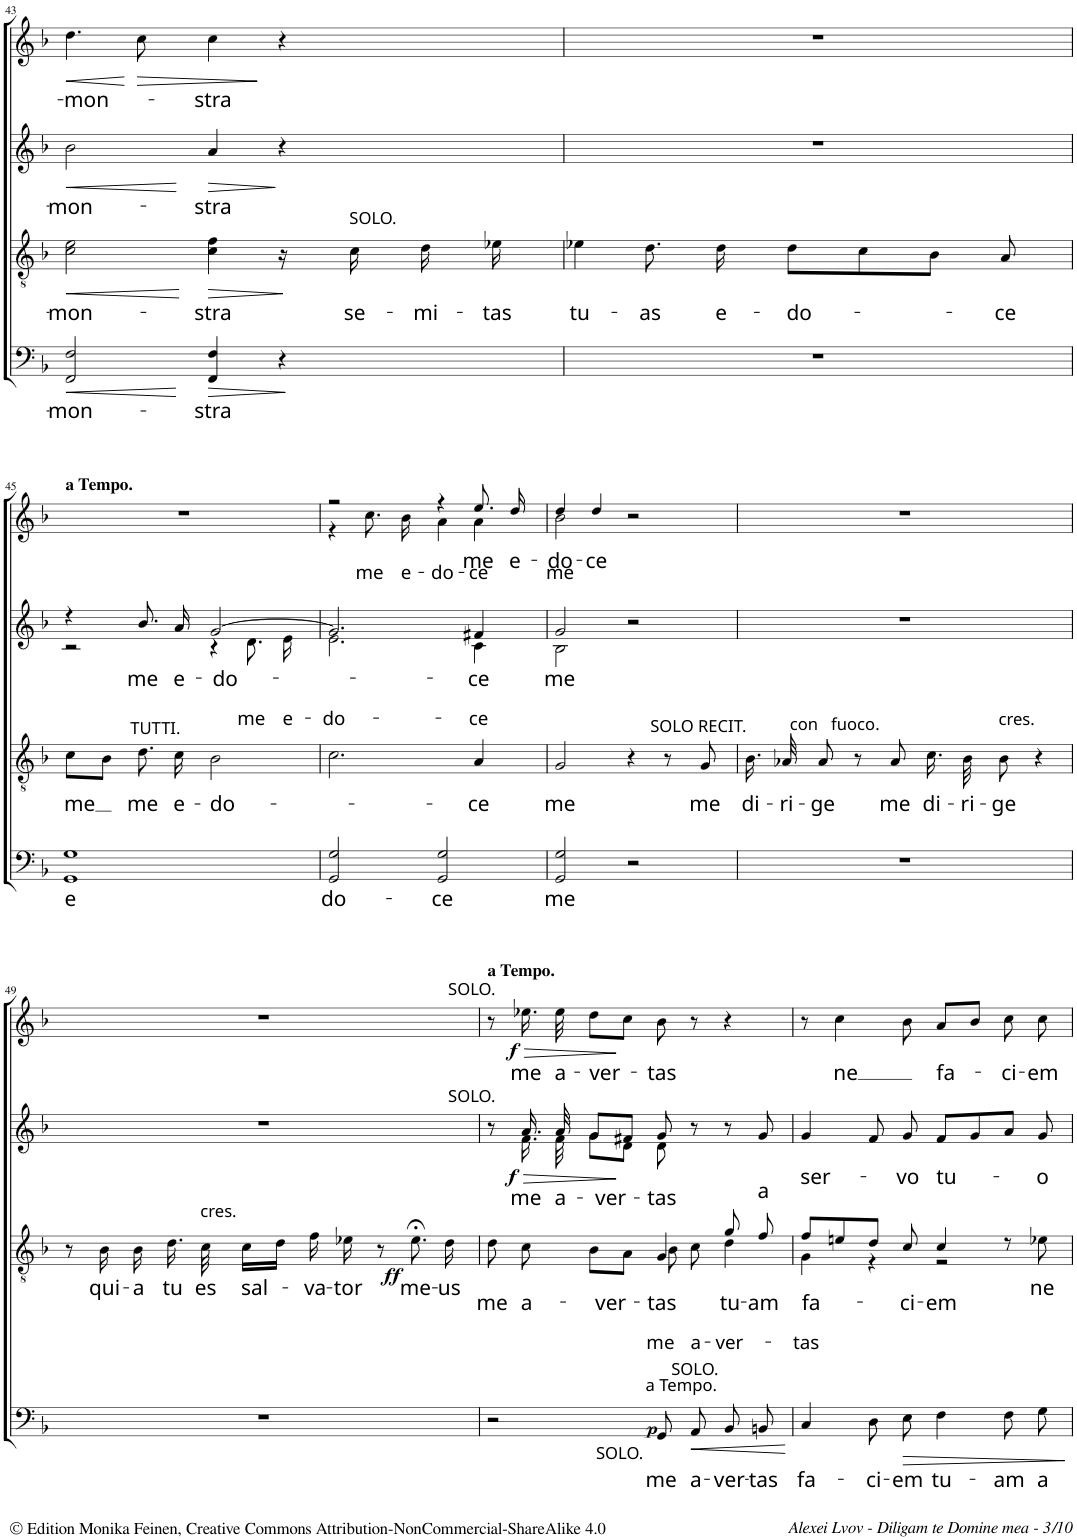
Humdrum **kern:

**kern	**text	**dynam	**kern	**text	**text	**dynam	**kern	**text	**text	**dynam	**kern	**text	**text	**dynam
*part4	*part4	*part4	*part3	*part3	*part3	*part3	*part2	*part2	*part2	*part2	*part1	*part1	*part1	*part1
*staff4	*staff4	*staff4	*staff3	*staff3	*staff3	*staff3	*staff2	*staff2	*staff2	*staff2	*staff1	*staff1	*staff1	*staff1
*I"BASSO.	*	*	*I"TENORE.	*	*	*	*I"ALTO.	*	*	*	*I"SOPRANO.	*	*	*
!!LO:PB:g=z
*clefF4	*	*	*clefGv2	*	*	*	*clefG2	*	*	*	*clefG2	*	*	*
*k[b-]	*	*	*k[b-]	*	*	*	*k[b-]	*	*	*	*k[b-]	*	*	*
*M4/4	*	*	*M4/4	*	*	*	*M4/4	*	*	*	*M4/4	*	*	*
*met(c)	*	*	*met(c)	*	*	*	*met(c)	*	*	*	*met(c)	*	*	*
=43	=43	=43	=43	=43	=43	=43	=43	=43	=43	=43	=43	=43	=43	=43
!	!LO:LY:b	!LO:HP:b	!	!LO:LY:b	!	!LO:HP:b	!	!LO:LY:b	!	!LO:HP:b	!	!LO:LY:b	!	!LO:HP:b
2FF/ 2F/	-mon-	<	2c\ 2e\	-mon-	.	<	2b-\	-mon-	.	<	4.dd\	-mon-	.	<
!	!	!	!	!	!	!	!	!	!	!	!	!	!	!LO:HP:n=1:b
.	.	.	.	.	.	.	.	.	.	.	8cc\	.	.	[ >
!	!LO:LY:b	!LO:HP:n=1:b	!	!LO:LY:b	!	!LO:HP:n=1:b	!	!LO:LY:b	!	!LO:HP:n=1:b	!	!LO:LY:b	!	!
4FF/ 4F/	-stra	[ >	4c\ 4f\	-stra	.	[ >	4a/	-stra	.	[ >	4cc\	-stra	.	.
4r	.	]	16r	.	.	]	4r	.	.	]	4r	.	.	]
!	!	!	!LO:TX:a:t=SOLO.	!	!	!	!	!	!	!	!	!	!	!
!	!	!	!	!LO:LY:b	!	!	!	!	!	!	!	!	!	!
.	.	.	16c\	se-	.	.	.	.	.	.	.	.	.	.
!	!	!	!	!LO:LY:b	!	!	!	!	!	!	!	!	!	!
.	.	.	16d\	-mi-	.	.	.	.	.	.	.	.	.	.
!	!	!	!	!LO:LY:b	!	!	!	!	!	!	!	!	!	!
.	.	.	16e-X\	-tas	.	.	.	.	.	.	.	.	.	.
=44	=44	=44	=44	=44	=44	=44	=44	=44	=44	=44	=44	=44	=44	=44
!	!	!	!	!LO:LY:b	!	!	!	!	!	!	!	!	!	!
1r	.	.	4e-X\	tu-	.	.	1r	.	.	.	1r	.	.	.
!	!	!	!	!LO:LY:b	!	!	!	!	!	!	!	!	!	!
.	.	.	8.d\	-as	.	.	.	.	.	.	.	.	.	.
!	!	!	!	!LO:LY:b	!	!	!	!	!	!	!	!	!	!
.	.	.	16d\	e-	.	.	.	.	.	.	.	.	.	.
!	!	!	!	!LO:LY:b	!	!	!	!	!	!	!	!	!	!
.	.	.	8d\L	-do-	.	.	.	.	.	.	.	.	.	.
.	.	.	8c\	.	.	.	.	.	.	.	.	.	.	.
.	.	.	8B-\J	.	.	.	.	.	.	.	.	.	.	.
!	!	!	!	!LO:LY:b	!	!	!	!	!	!	!	!	!	!
.	.	.	8A/	-ce	.	.	.	.	.	.	.	.	.	.
!!LO:LB:g=z
=45	=45	=45	=45	=45	=45	=45	=45	=45	=45	=45	=45	=45	=45	=45
!	!	!	!	!	!	!	!	!	!	!	!LO:TX:a:B:t=a Tempo.	!	!	!
!	!LO:LY:b	!	!	!LO:LY:b	!	!	!	!	!	!	!	!	!	!
*	*	*	*	*	*	*	*^	*	*	*	*	*	*	*
1GG 1G	e	.	8c\L	me	.	.	4r	2r	.	.	.	1r	.	.	.
.	.	.	8B-\J	.	.	.	.	.	.	.	.	.	.	.	.
!	!	!	!LO:TX:a:t=TUTTI.	!	!	!	!	!	!	!	!	!	!	!	!
!	!	!	!	!LO:LY:b	!	!	!	!	!LO:LY:b	!	!	!	!	!	!
.	.	.	8.d\	me	.	.	8.b-/	.	me	.	.	.	.	.	.
!	!	!	!	!LO:LY:b	!	!	!	!	!LO:LY:b	!	!	!	!	!	!
.	.	.	16c\	e-	.	.	16a/	.	e-	.	.	.	.	.	.
!	!	!	!	!LO:LY:b	!	!	!	!	!LO:LY:b	!	!	!	!	!	!
.	.	.	2B-\	-do-	.	.	[2g/	4r	-do-	.	.	.	.	.	.
!	!	!	!	!	!	!	!	!	!	!LO:LY:b	!	!	!	!	!
.	.	.	.	.	.	.	.	8.d\	.	me	.	.	.	.	.
!	!	!	!	!	!	!	!	!	!	!LO:LY:b	!	!	!	!	!
.	.	.	.	.	.	.	.	16e\	.	e-	.	.	.	.	.
=46	=46	=46	=46	=46	=46	=46	=46	=46	=46	=46	=46	=46	=46	=46	=46
!	!LO:LY:b	!	!	!	!	!	!	!	!	!LO:LY:b	!	!	!	!	!
*	*	*	*	*	*	*	*	*	*	*	*	*^	*	*	*
2GG/ 2G/	do-	.	2.c\	.	.	.	2.g/]	2.e\	.	-do-	.	2r	4r	.	.	.
!	!	!	!	!	!	!	!	!	!	!	!	!	!	!	!LO:LY:b	!
.	.	.	.	.	.	.	.	.	.	.	.	.	8.cc\	.	me	.
!	!	!	!	!	!	!	!	!	!	!	!	!	!	!	!LO:LY:b	!
.	.	.	.	.	.	.	.	.	.	.	.	.	16b-\	.	e-	.
!	!LO:LY:b	!	!	!	!	!	!	!	!	!	!	!	!	!	!LO:LY:b	!
2GG/ 2G/	-ce	.	.	.	.	.	.	.	.	.	.	4r	4a\	.	-do-	.
!	!	!	!	!LO:LY:b	!	!	!	!	!LO:LY:b	!	!	!	!	!	!	!
!	!	!	!	!	!	!	!	!	!	!LO:LY:b	!	!	!	!LO:LY:b	!	!
!	!	!	!	!	!	!	!	!	!	!	!	!	!	!	!LO:LY:b	!
.	.	.	4A/	-ce	.	.	4f#X/	4c\	.	-ce	.	8.ee/	4a\	.	-ce	.
!	!	!	!	!	!	!	!	!	!	!	!	!	!	!LO:LY:b	!	!
.	.	.	.	.	.	.	.	.	.	.	.	16dd/	.	e-	.	.
=47	=47	=47	=47	=47	=47	=47	=47	=47	=47	=47	=47	=47	=47	=47	=47	=47
!	!LO:LY:b	!	!	!LO:LY:b	!	!	!	!	!LO:LY:b	!	!	!	!	!LO:LY:b	!	!
!	!	!	!	!	!	!	!	!	!	!	!	!	!	!	!LO:LY:b	!
2GG/ 2G/	me	.	2G/	me	.	.	2g/	2B-\	me	.	.	4dd/	2b-\	.	me	.
!	!	!	!	!	!	!	!	!	!	!	!	!	!	!LO:LY:b	!	!
.	.	.	.	.	.	.	.	.	.	.	.	4dd/	.	-ce	.	.
2r	.	.	4r	.	.	.	2r	2ryy	.	.	.	2r	2ryy	.	.	.
.	.	.	8r	.	.	.	.	.	.	.	.	.	.	.	.	.
!	!	!	!LO:TX:a:t=SOLO RECIT.	!	!	!	!	!	!	!	!	!	!	!	!	!
!	!	!	!	!LO:LY:b	!	!	!	!	!	!	!	!	!	!	!	!
.	.	.	8G/	me	.	.	.	.	.	.	.	.	.	.	.	.
*	*	*	*	*	*	*	*v	*v	*	*	*	*	*	*	*	*
*	*	*	*	*	*	*	*	*	*	*	*v	*v	*	*	*
=48	=48	=48	=48	=48	=48	=48	=48	=48	=48	=48	=48	=48	=48	=48
!	!	!	!	!LO:LY:b	!	!	!	!	!	!	!	!	!	!
1r	.	.	16.B-\	di-	.	.	1r	.	.	.	1r	.	.	.
!	!	!	!LO:TX:a:t=con   fuoco.	!	!	!	!	!	!	!	!	!	!	!
!	!	!	!	!LO:LY:b	!	!	!	!	!	!	!	!	!	!
.	.	.	32A-X/	-ri-	.	.	.	.	.	.	.	.	.	.
!	!	!	!	!LO:LY:b	!	!	!	!	!	!	!	!	!	!
.	.	.	8A-/	-ge	.	.	.	.	.	.	.	.	.	.
.	.	.	8r	.	.	.	.	.	.	.	.	.	.	.
!	!	!	!	!LO:LY:b	!	!	!	!	!	!	!	!	!	!
.	.	.	8A-/	me	.	.	.	.	.	.	.	.	.	.
!	!	!	!	!LO:LY:b	!	!	!	!	!	!	!	!	!	!
.	.	.	16.c\	di-	.	.	.	.	.	.	.	.	.	.
!	!	!	!	!LO:LY:b	!	!	!	!	!	!	!	!	!	!
.	.	.	32B-\	-ri-	.	.	.	.	.	.	.	.	.	.
!	!	!	!LO:TX:a:t=cres.	!	!	!	!	!	!	!	!	!	!	!
!	!	!	!	!LO:LY:b	!	!	!	!	!	!	!	!	!	!
.	.	.	8B-\	-ge	.	.	.	.	.	.	.	.	.	.
.	.	.	4r	.	.	.	.	.	.	.	.	.	.	.
!!LO:LB:g=z
=49	=49	=49	=49	=49	=49	=49	=49	=49	=49	=49	=49	=49	=49	=49
1r	.	.	8r	.	.	.	1r	.	.	.	1r	.	.	.
!	!	!	!	!LO:LY:b	!	!	!	!	!	!	!	!	!	!
.	.	.	16B-\	qui-	.	.	.	.	.	.	.	.	.	.
!	!	!	!	!LO:LY:b	!	!	!	!	!	!	!	!	!	!
.	.	.	16B-\	-a	.	.	.	.	.	.	.	.	.	.
!	!	!	!	!LO:LY:b	!	!	!	!	!	!	!	!	!	!
.	.	.	16.d\	tu	.	.	.	.	.	.	.	.	.	.
!	!	!	!LO:TX:a:t=cres.	!	!	!	!	!	!	!	!	!	!	!
!	!	!	!	!LO:LY:b	!	!	!	!	!	!	!	!	!	!
.	.	.	32c\	es	.	.	.	.	.	.	.	.	.	.
!	!	!	!	!LO:LY:b	!	!	!	!	!	!	!	!	!	!
.	.	.	16c\LL	sal-	.	.	.	.	.	.	.	.	.	.
.	.	.	16d\JJ	.	.	.	.	.	.	.	.	.	.	.
!	!	!	!	!LO:LY:b	!	!	!	!	!	!	!	!	!	!
.	.	.	16f\	-va-	.	.	.	.	.	.	.	.	.	.
!	!	!	!	!LO:LY:b	!	!	!	!	!	!	!	!	!	!
.	.	.	16e-X\	-tor	.	.	.	.	.	.	.	.	.	.
.	.	.	8r	.	.	.	.	.	.	.	.	.	.	.
!	!	!	!	!LO:LY:b	!	!LO:DY:b	!	!	!	!	!	!	!	!
.	.	.	8.e-;<\	me-	.	ff	.	.	.	.	.	.	.	.
!	!	!	!	!LO:LY:b	!	!	!	!	!	!	!	!	!	!
.	.	.	16d\	-us	.	.	.	.	.	.	.	.	.	.
=50	=50	=50	=50	=50	=50	=50	=50	=50	=50	=50	=50	=50	=50	=50
!	!	!	!	!	!	!	!	!	!	!	!LO:TX:a:t=SOLO.	!	!	!
!	!	!	!	!	!	!	!	!	!	!	!LO:TX:a:B:t=a Tempo.	!	!	!
!	!	!	!	!	!	!	!LO:TX:a:t=SOLO.	!	!	!	!	!	!	!
!	!	!	!	!LO:LY:b	!	!	!	!	!	!	!	!	!	!
*	*	*	*^	*	*	*	*^	*	*	*	*	*	*	*
2r	.	.	8d\	2ryy	me	.	.	8r	8ryy	.	.	.	8r	.	.	.
!	!	!	!	!	!LO:LY:b	!	!	!	!	!LO:LY:b	!	!LO:HP:b	!	!LO:LY:b	!	!LO:HP:b
!	!	!	!	!	!	!	!	!	!	!	!	!LO:DY:n=1:b	!	!	!	!LO:DY:n=1:b
.	.	.	8c\	.	a-	.	.	16.a/	16.f\	me	.	> f	16.ee-X\	me	.	> f
!	!	!	!	!	!	!	!	!	!	!LO:LY:b	!	!	!	!LO:LY:b	!	!
.	.	.	.	.	.	.	.	32a/	32f\	a-	.	.	32ee-\	a-	.	.
!	!	!	!	!	!LO:LY:b	!	!	!	!	!LO:LY:b	!	!	!	!LO:LY:b	!	!
.	.	.	8B-\L	.	-ver-	.	.	8g/L	8g\L	-ver-	.	.	8dd\L	-ver-	.	.
.	.	.	8A\J	.	.	.	.	8f#X/J	8d\J	.	.	]	8cc\J	.	.	]
!	!	!	!LO:TX:b:t=SOLO.	!	!	!	!	!	!	!	!	!	!	!	!	!
!LO:TX:a:t=a Tempo.	!	!	!	!	!	!	!	!	!	!	!	!	!	!	!	!
!LO:TX:b:t=SOLO.	!	!	!	!	!	!	!	!	!	!	!	!	!	!	!	!
!	!LO:LY:b	!	!	!	!LO:LY:b	!	!	!	!	!	!	!	!	!	!	!
!	!	!LO:DY:b	!	!	!	!LO:LY:b	!	!	!	!LO:LY:b	!	!	!	!LO:LY:b	!	!
8GG/L	me	p	4G/	8B-\	.	me	.	8g/	8d\	-tas	.	.	8b-\	-tas	.	.
!	!LO:LY:b	!LO:HP:b	!	!	!	!LO:LY:b	!	!	!	!	!	!	!	!	!	!
8AA/J	a-	<	.	8c\	.	a-	.	8r	4.ryy	.	.	.	8r	.	.	.
!	!LO:LY:b	!	!	!	!LO:LY:b	!	!	!	!	!	!	!	!	!	!	!
!	!	!	!	!	!	!LO:LY:b	!	!	!	!	!	!	!	!	!	!
8BB-/L	-ver-	.	8g/	4d\	.	-ver-	.	8r	.	.	.	.	4r	.	.	.
!	!LO:LY:b	!	!	!	!LO:LY:b	!	!	!	!	!LO:LY:b	!	!	!	!	!	!
8BBn/J	-tas	.	8f/	.	-am	.	.	8g/	.	a	.	.	.	.	.	.
*	*	*	*v	*v	*	*	*	*	*	*	*	*	*	*	*	*
*	*	*	*	*	*	*	*v	*v	*	*	*	*	*	*	*
.	.	[	.	.	.	.	.	.	.	.	.	.	.	.
=51	=51	=51	=51	=51	=51	=51	=51	=51	=51	=51	=51	=51	=51	=51
!	!LO:LY:b	!	!	!LO:LY:b	!	!	!	!	!	!	!	!	!	!
*	*	*	*^	*	*	*	*	*	*	*	*	*	*	*
!	!	!	!	!	!	!LO:LY:b	!	!	!LO:LY:b	!	!	!	!	!	!
4C/	fa-	.	8f/L	4G\	.	-tas	.	4g/	ser-	.	.	8r	.	.	.
!	!	!	!	!	!	!	!	!	!	!	!	!	!LO:LY:b	!	!
.	.	.	8en/	.	.	.	.	.	.	.	.	4cc\	ne	.	.
!	!LO:LY:b	!	!	!	!	!	!	!	!	!	!	!	!	!	!
8D\L	-ci-	.	8d/J	4r	.	.	.	8f/	.	.	.	.	.	.	.
!	!LO:LY:b	!LO:HP:b	!	!	!LO:LY:b	!	!	!	!LO:LY:b	!	!	!	!	!	!
8E\J	-em	>	8c/	.	-ci-	.	.	8g/	-vo	.	.	8b-\	.	.	.
!	!LO:LY:b	!	!	!	!LO:LY:b	!	!	!	!LO:LY:b	!	!	!	!LO:LY:b	!	!
4F\	tu-	.	4c/	2r	-em	.	.	8f/L	tu-	.	.	8a/L	fa-	.	.
.	.	.	.	.	.	.	.	8g/	.	.	.	8b-/J	.	.	.
!	!LO:LY:b	!	!	!	!	!	!	!	!	!	!	!	!LO:LY:b	!	!
8F\L	-am	.	8r	.	.	.	.	8a/J	.	.	.	8cc\	-ci-	.	.
!	!LO:LY:b	!	!	!	!LO:LY:b	!	!	!	!LO:LY:b	!	!	!	!LO:LY:b	!	!
8G\J	a	.	8e-X\	.	ne	.	.	8g/	-o	.	.	8cc\	-em	.	.
*	*	*	*v	*v	*	*	*	*	*	*	*	*	*	*	*
.	.	]	.	.	.	.	.	.	.	.	.	.	.	.
=	=	=	=	=	=	=	=	=	=	=	=	=	=	=
*-	*-	*-	*-	*-	*-	*-	*-	*-	*-	*-	*-	*-	*-	*-
